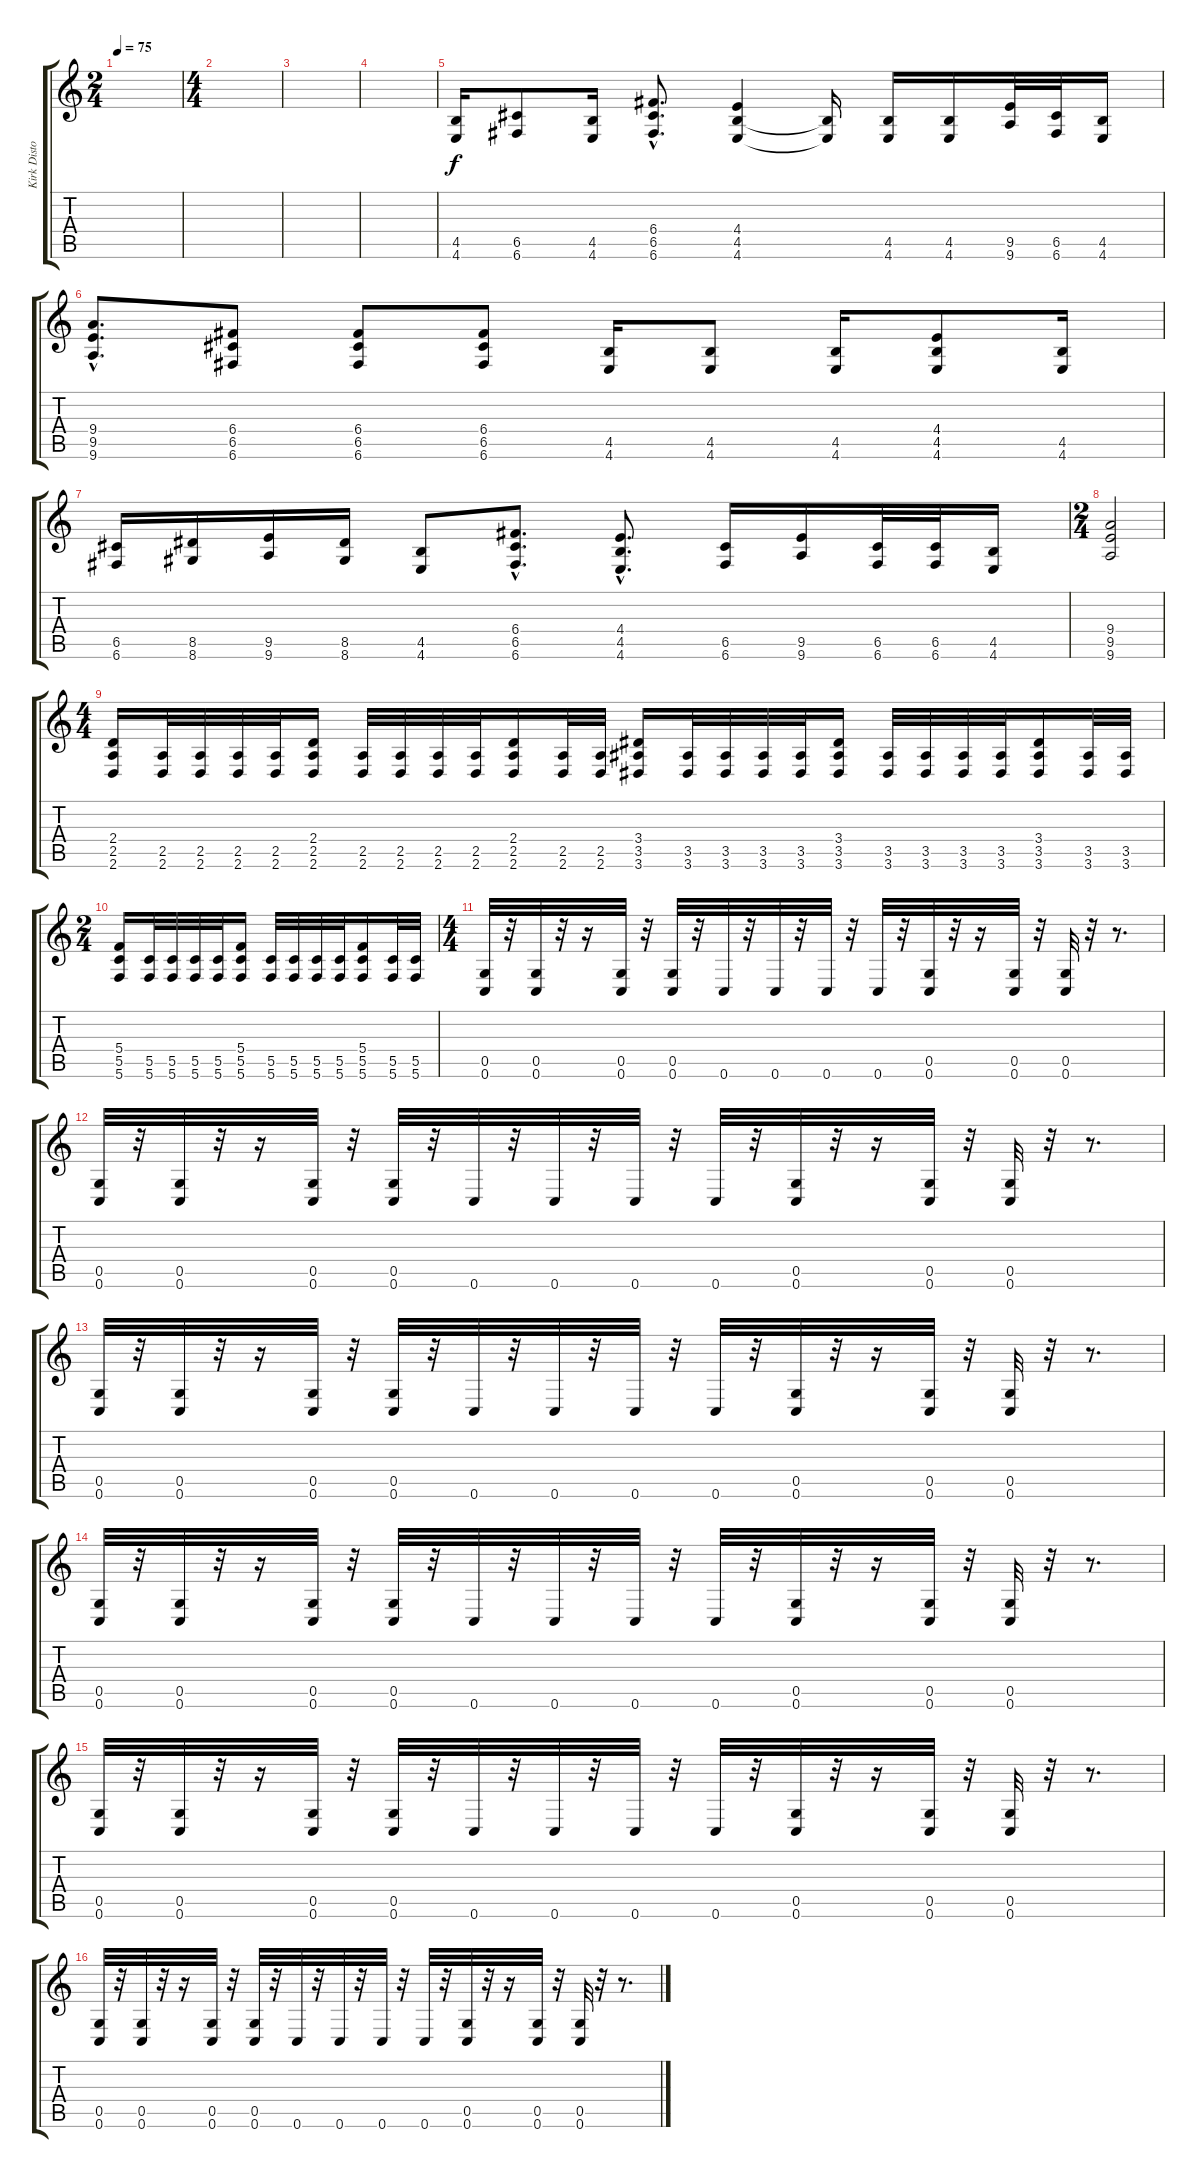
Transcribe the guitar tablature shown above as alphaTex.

\track ("Kirk Distortion" "Kirk Disto") {instrument distortionguitar}
\staff {score tabs}
\tuning (D4 A3 F3 C3 G2 C2) {hide}
\ts (2 4)
\tempo 75
\clef g2
\ks c
|
\ts (4 4)
|
|
|
(4.5 4.6).16 (6.5 6.6).8 (4.5 4.6).16 (6.4{hac} 6.5{hac} 6.6{hac}).8{d} (4.4 4.5 4.6).4 (4.5{t} 4.6{t}).16 (4.5 4.6).16 (4.5 4.6).16 (9.5 9.6).32 (6.5 6.6).32 (4.5 4.6).16 |
(9.4{hac} 9.5{hac} 9.6{hac}).8{d} (6.4 6.5 6.6).8 (6.4 6.5 6.6).8 (6.4 6.5 6.6).8 (4.5 4.6).16 (4.5 4.6).8 (4.5 4.6).16 (4.4 4.5 4.6).8 (4.5 4.6).16 |
(6.5 6.6).16 (8.5 8.6).16 (9.5 9.6).16 (8.5 8.6).16 (4.5 4.6).8 (6.4{hac} 6.5{hac} 6.6{hac}).8{d} (4.4{hac} 4.5{hac} 4.6{hac}).8{d} (6.5 6.6).16 (9.5 9.6).16 (6.5 6.6).32 (6.5 6.6).32 (4.5 4.6).16 |
\ts (2 4)
(9.4 9.5 9.6).2 |
\ts (4 4)
(2.4 2.5 2.6).16 (2.5 2.6).32 (2.5 2.6).32 (2.5 2.6).32 (2.5 2.6).32 (2.4 2.5 2.6).16 (2.5 2.6).32 (2.5 2.6).32 (2.5 2.6).32 (2.5 2.6).32 (2.4 2.5 2.6).16 (2.5 2.6).32 (2.5 2.6).32 (3.4 3.5 3.6).16 (3.5 3.6).32 (3.5 3.6).32 (3.5 3.6).32 (3.5 3.6).32 (3.4 3.5 3.6).16 (3.5 3.6).32 (3.5 3.6).32 (3.5 3.6).32 (3.5 3.6).32 (3.4 3.5 3.6).16 (3.5 3.6).32 (3.5 3.6).32 |
\ts (2 4)
(5.4 5.5 5.6).16 (5.5 5.6).32 (5.5 5.6).32 (5.5 5.6).32 (5.5 5.6).32 (5.4 5.5 5.6).16 (5.5 5.6).32 (5.5 5.6).32 (5.5 5.6).32 (5.5 5.6).32 (5.4 5.5 5.6).16 (5.5 5.6).32 (5.5 5.6).32 |
\ts (4 4)
(0.5 0.6).32 r.32 (0.5 0.6).32 r.32 r.16 (0.5 0.6).32 r.32 (0.5 0.6).32 r.32 0.6.32 r.32 0.6.32 r.32 0.6.32 r.32 0.6.32 r.32 (0.5 0.6).32 r.32 r.16 (0.5 0.6).32 r.32 (0.5 0.6).32 r.32 r.8{d} |
(0.5 0.6).32 r.32 (0.5 0.6).32 r.32 r.16 (0.5 0.6).32 r.32 (0.5 0.6).32 r.32 0.6.32 r.32 0.6.32 r.32 0.6.32 r.32 0.6.32 r.32 (0.5 0.6).32 r.32 r.16 (0.5 0.6).32 r.32 (0.5 0.6).32 r.32 r.8{d} |
(0.5 0.6).32 r.32 (0.5 0.6).32 r.32 r.16 (0.5 0.6).32 r.32 (0.5 0.6).32 r.32 0.6.32 r.32 0.6.32 r.32 0.6.32 r.32 0.6.32 r.32 (0.5 0.6).32 r.32 r.16 (0.5 0.6).32 r.32 (0.5 0.6).32 r.32 r.8{d} |
(0.5 0.6).32 r.32 (0.5 0.6).32 r.32 r.16 (0.5 0.6).32 r.32 (0.5 0.6).32 r.32 0.6.32 r.32 0.6.32 r.32 0.6.32 r.32 0.6.32 r.32 (0.5 0.6).32 r.32 r.16 (0.5 0.6).32 r.32 (0.5 0.6).32 r.32 r.8{d} |
(0.5 0.6).32 r.32 (0.5 0.6).32 r.32 r.16 (0.5 0.6).32 r.32 (0.5 0.6).32 r.32 0.6.32 r.32 0.6.32 r.32 0.6.32 r.32 0.6.32 r.32 (0.5 0.6).32 r.32 r.16 (0.5 0.6).32 r.32 (0.5 0.6).32 r.32 r.8{d} |
(0.5 0.6).32 r.32 (0.5 0.6).32 r.32 r.16 (0.5 0.6).32 r.32 (0.5 0.6).32 r.32 0.6.32 r.32 0.6.32 r.32 0.6.32 r.32 0.6.32 r.32 (0.5 0.6).32 r.32 r.16 (0.5 0.6).32 r.32 (0.5 0.6).32 r.32 r.8{d}
